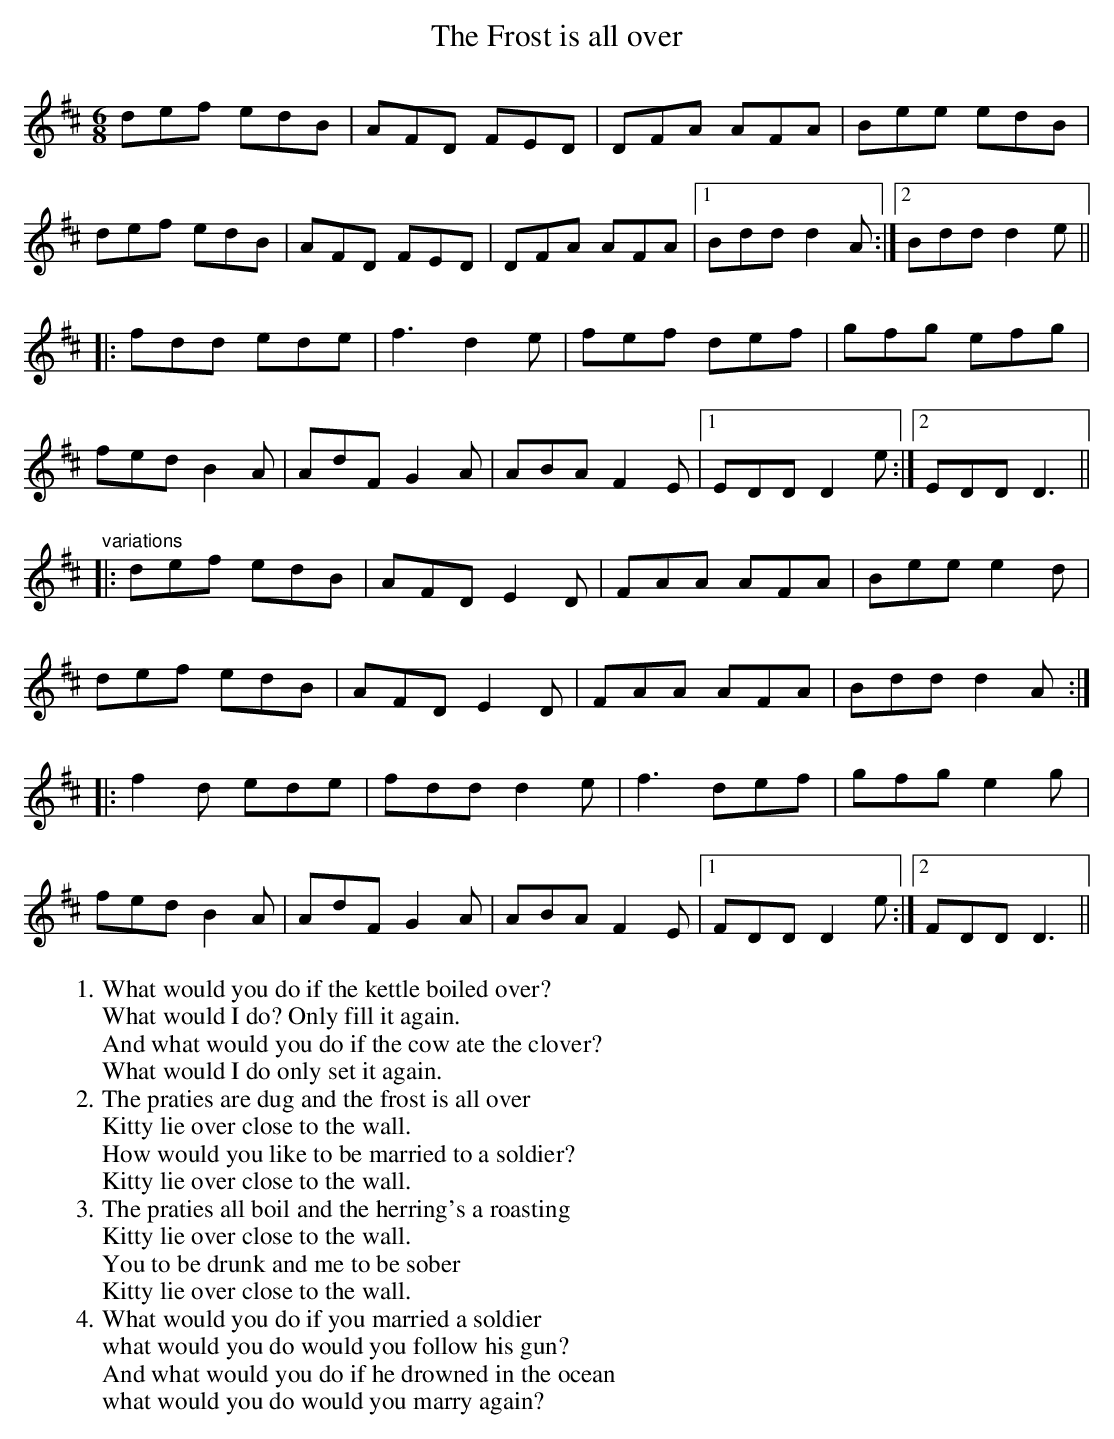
X:1
T:Frost is all over, The
M:6/8
K:D
def edB|AFD FED|DFA AFA|Bee edB|
def edB|AFD FED|DFA AFA|1 Bdd d2A:|2 Bdd d2e||
|:fdd ede|f3 d2e|fef def|gfg efg|
fed B2A|AdF G2A|ABA F2E|1 EDD D2e:|2 EDD D3||
"variations"
|:def edB|AFD E2D|FAA AFA|Bee e2d|
def edB|AFD E2D|FAA AFA|Bdd d2A:|
|:f2d ede|fdd d2e|f3 def|gfg e2g|
fed B2A|AdF G2A|ABA F2E|1 FDD D2e:|2 FDD D3||
W:1. What would you do if the kettle boiled over?
W:   What would I do? Only fill it again.
W:   And what would you do if the cow ate the clover?
W:   What would I do only set it again.
W:2. The praties are dug and the frost is all over
W:   Kitty lie over close to the wall.
W:   How would you like to be married to a soldier?
W:   Kitty lie over close to the wall.
W:3. The praties all boil and the herring's a roasting
W:   Kitty lie over close to the wall.
W:   You to be drunk and me to be sober
W:   Kitty lie over close to the wall.
W:4. What would you do if you married a soldier
W:   what would you do would you follow his gun?
W:   And what would you do if he drowned in the ocean
W:   what would you do would you marry again?
W:
W:
